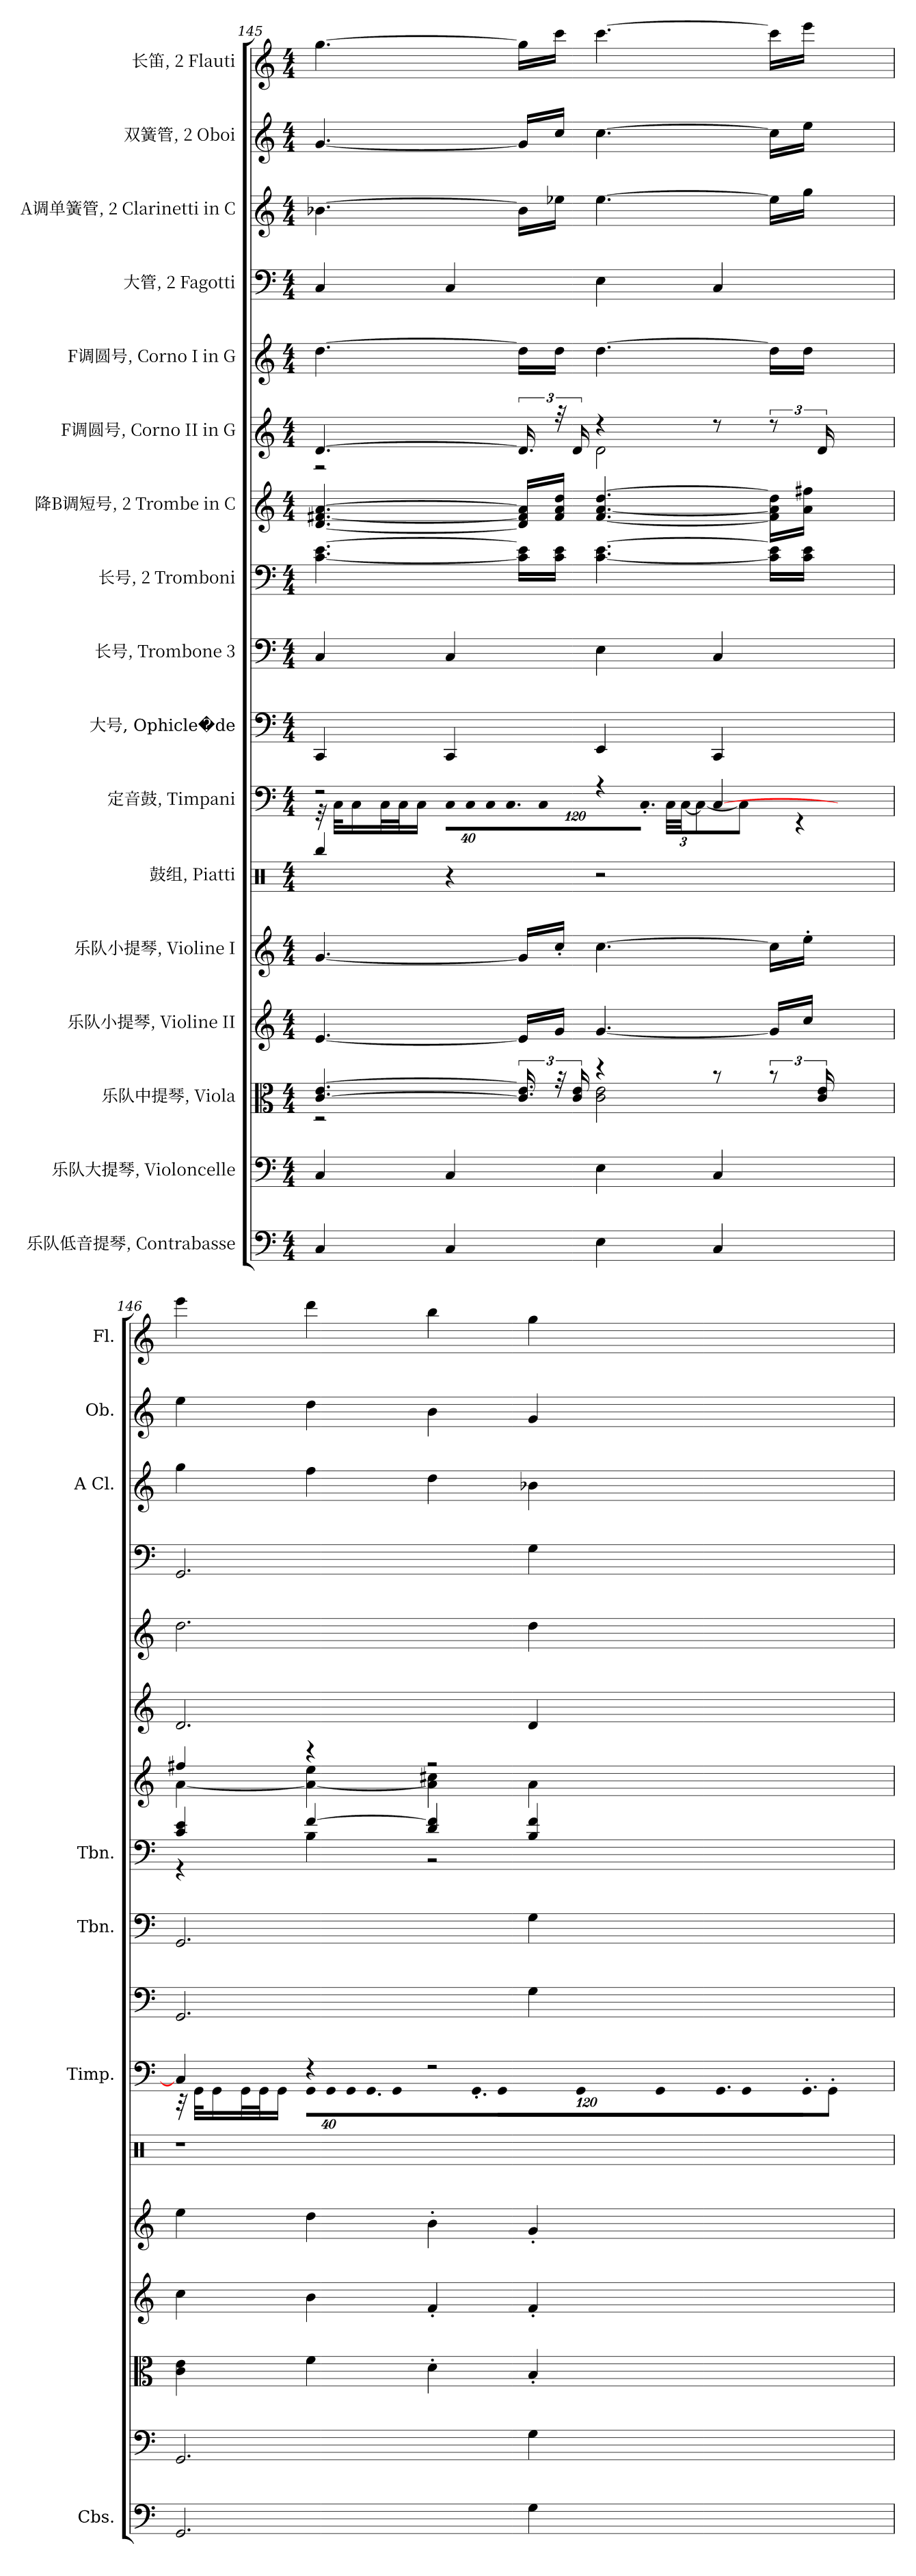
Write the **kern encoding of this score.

**kern	**kern	**kern	**kern	**kern	**kern	**kern	**kern	**kern	**kern	**kern	**kern	**kern	**kern	**kern	**kern	**kern
*part17	*part16	*part15	*part14	*part13	*part12	*part11	*part10	*part9	*part8	*part7	*part6	*part5	*part4	*part3	*part2	*part1
*staff17	*staff16	*staff15	*staff14	*staff13	*staff12	*staff11	*staff10	*staff9	*staff8	*staff7	*staff6	*staff5	*staff4	*staff3	*staff2	*staff1
*I"乐队低音提琴, Contrabasse	*I"乐队大提琴, Violoncelle	*I"乐队中提琴, Viola	*I"乐队小提琴, Violine II	*I"乐队小提琴, Violine I	*I"鼓组, Piatti	*I"定音鼓, Timpani	*I"大号, Ophicle�de	*I"长号, Trombone 3	*I"长号, 2 Tromboni	*I"降B调短号, 2 Trombe in C	*I"F调圆号, Corno II in G	*I"F调圆号, Corno I in G	*I"大管, 2 Fagotti	*I"A调单簧管, 2 Clarinetti in C	*I"双簧管, 2 Oboi	*I"长笛, 2 Flauti
*I'Cbs.	*	*	*	*	*	*I'Timp.	*	*I'Tbn.	*I'Tbn.	*	*	*	*	*I'A Cl.	*I'Ob.	*I'Fl.
*clefF4	*clefF4	*clefC3	*clefG2	*clefG2	*clefX	*clefF4	*clefF4	*clefF4	*clefF4	*clefG2	*clefG2	*clefG2	*clefF4	*clefG2	*clefG2	*clefG2
*ITrd7c12	*	*	*	*	*	*	*	*	*	*ITrd1c2	*ITrd4c7	*ITrd4c7	*	*ITrd2c3	*	*
*k[]	*k[]	*k[]	*k[]	*k[]	*k[]	*k[]	*k[]	*k[]	*k[]	*k[b-e-]	*k[b-]	*k[b-]	*k[]	*k[f#c#g#]	*k[]	*k[]
*M4/4	*M4/4	*M4/4	*M4/4	*M4/4	*M4/4	*M4/4	*M4/4	*M4/4	*M4/4	*M4/4	*M4/4	*M4/4	*M4/4	*M4/4	*M4/4	*M4/4
*MM162	*MM162	*MM162	*MM162	*MM162	*MM162	*MM162	*MM162	*MM162	*MM162	*MM162	*MM162	*MM162	*MM162	*MM162	*MM162	*MM162
=145	=145	=145	=145	=145	=145	=145	=145	=145	=145	=145	=145	=145	=145	=145	=145	=145
*	*	*^	*	*	*	*^	*	*	*	*	*^	*	*	*	*	*
4CC/	4C/	[4.c/ [4.e/	2r	[4.e/	[4.g/	4Rbb/	2r	32r	4CC/	4C/	[4.c\ [4.e\	[4.c/ [4.en/ [4.g/	[4.G/	2r	[4.g\	4C/	[4.gn\	[4.g/	[4.gg\
.	.	.	.	.	.	.	.	32C\KLL	.	.	.	.	.	.	.	.	.	.	.
.	.	.	.	.	.	.	.	16C\	.	.	.	.	.	.	.	.	.	.	.
.	.	.	.	.	.	.	.	32C\L	.	.	.	.	.	.	.	.	.	.	.
.	.	.	.	.	.	.	.	32C\J	.	.	.	.	.	.	.	.	.	.	.
.	.	.	.	.	.	.	.	16C\JJ	.	.	.	.	.	.	.	.	.	.	.
*	*	*	*	*	*	*	*	*Xbrackettup	*	*	*	*	*	*	*	*	*	*	*
!	!	!	!	!	!	!	!	!LO:N:vis=32	!	!	!	!	!	!	!	!	!	!	!
4CC/	4C/	.	.	.	.	4r	.	640%23C\LLL	4CC/	4C/	.	.	.	.	.	4C/	.	.	.
!	!	!	!	!	!	!	!	!LO:N:vis=32	!	!	!	!	!	!	!	!	!	!	!
.	.	.	.	.	.	.	.	640%23C\	.	.	.	.	.	.	.	.	.	.	.
!	!	!	!	!	!	!	!	!LO:N:vis=32	!	!	!	!	!	!	!	!	!	!	!
.	.	.	.	.	.	.	.	640%23C\	.	.	.	.	.	.	.	.	.	.	.
!	!	!	!	!	!	!	!	!LO:N:vis=32.	!	!	!	!	!	!	!	!	!	!	!
.	.	.	.	.	.	.	.	1920%103C\	.	.	.	.	.	.	.	.	.	.	.
.	.	24.c/] 24.e/]	.	16e/LL]	16g/LL]	.	.	.	.	.	16c\] 16e\]LL	16c/] 16e/] 16g/]LL	24.G/]	.	16g\LL]	.	16g\LL]	16g/LL]	16gg\LL]
!	!	!	!	!	!	!	!	!LO:N:vis=32	!	!	!	!	!	!	!	!	!	!	!
.	.	.	.	.	.	.	.	640%23C\	.	.	.	.	.	.	.	.	.	.	.
.	.	48r	.	16g/JJ	16cc'/JJ	.	.	.	.	.	16c\ 16e\JJ	16e/ 16g/ 16cc/JJ	48r	.	16g\JJ	.	16ccn\JJ	16cc/JJ	16ccc\JJ
!	!	!	!	!	!	!	!	!LO:N:vis=32.	!	!	!	!	!	!	!	!	!	!	!
.	.	.	.	.	.	.	.	1920%103C'\JJJ	.	.	.	.	.	.	.	.	.	.	.
.	.	24c/ 24e/	.	.	.	.	.	.	.	.	.	.	24G/	.	.	.	.	.	.
*	*	*	*	*	*	*	*	*	*	*	*	*	*	*	*	*	*	*	*MM164
4EE\	4E\	4r	2c\ 2e\	[4.g/	[4.cc\	2r	4r	.	4EE/	4E\	[4.c\ [4.e\	[4.e/ [4.g/ [4.cc/	4r	2G\	[4.g\	4E\	[4.cc\	[4.cc\	[4.ccc\
.	.	.	.	.	.	.	.	48C\LLL	.	.	.	.	.	.	.	.	.	.	.
.	.	.	.	.	.	.	.	[48C\JJ	.	.	.	.	.	.	.	.	.	.	.
.	.	.	.	.	.	.	.	12C\_	.	.	.	.	.	.	.	.	.	.	.
.	.	.	.	.	.	.	.	8C\J]	.	.	.	.	.	.	.	.	.	.	.
4CC/	4C/	8r	.	.	.	.	[4C/	.	4CC/	4C/	.	.	8r	.	.	4C/	.	.	.
.	.	.	.	.	.	.	.	4r	.	.	.	.	.	.	.	.	.	.	.
.	.	12r	.	16g/LL]	16cc\LL]	.	.	.	.	.	16c\] 16e\]LL	16e\] 16g\] 16cc\]LL	12r	.	16g\LL]	.	16cc\LL]	16cc\LL]	16ccc\LL]
.	.	.	.	16cc/JJ	16ee'\JJ	.	.	.	.	.	16c\ 16e\JJ	16g\ 16een\JJ	.	.	16g\JJ	.	16ee\JJ	16ee\JJ	16eee\JJ
.	.	24c/ 24e/	.	.	.	.	.	.	.	.	.	.	24G/	.	.	.	.	.	.
960ryy	960ryy	960ryy	960ryy	960ryy	960ryy	960ryy	960ryy	.	960ryy	960ryy	960ryy	960ryy	960ryy	960ryy	960ryy	960ryy	960ryy	960ryy	960ryy
*	*	*v	*v	*	*	*	*	*	*	*	*	*	*v	*v	*	*	*	*	*
!!LO:PB:g=z
=146	=146	=146	=146	=146	=146	=146	=146	=146	=146	=146	=146	=146	=146	=146	=146	=146	=146
*	*	*	*	*	*	*	*	*	*	*	*	*	*	*	*	*	*MM162
*	*	*	*	*	*	*	*	*	*	*^	*^	*	*	*	*	*	*
2.GGG/	2.GG/	4c\ 4e\	4cc\	4ee\	1r	4C/]	32r	2.GG/	2.GG/	4c/ 4e/	4r	4een/	[4g\	2.G/	2.g\	2.GG/	4ee\	4ee\	4eee\
.	.	.	.	.	.	.	32GG\KLL	.	.	.	.	.	.	.	.	.	.	.	.
.	.	.	.	.	.	.	16GG\	.	.	.	.	.	.	.	.	.	.	.	.
.	.	.	.	.	.	.	32GG\L	.	.	.	.	.	.	.	.	.	.	.	.
.	.	.	.	.	.	.	32GG\J	.	.	.	.	.	.	.	.	.	.	.	.
.	.	.	.	.	.	.	16GG\JJ	.	.	.	.	.	.	.	.	.	.	.	.
*	*	*	*	*	*	*	*	*	*	*	*	*	*	*	*	*	*	*	*MM171
!	!	!	!	!	!	!	!LO:N:vis=32	!	!	!	!	!	!	!	!	!	!	!	!
.	.	4f\	4b\	4dd\	.	4r	640%23GG\LLL	.	.	[4f/	4B\	4r	4g\_ 4dd\	.	.	.	4dd\	4dd\	4ddd\
!	!	!	!	!	!	!	!LO:N:vis=32	!	!	!	!	!	!	!	!	!	!	!	!
.	.	.	.	.	.	.	640%23GG\	.	.	.	.	.	.	.	.	.	.	.	.
!	!	!	!	!	!	!	!LO:N:vis=32	!	!	!	!	!	!	!	!	!	!	!	!
.	.	.	.	.	.	.	640%23GG\	.	.	.	.	.	.	.	.	.	.	.	.
!	!	!	!	!	!	!	!LO:N:vis=32.	!	!	!	!	!	!	!	!	!	!	!	!
.	.	.	.	.	.	.	1920%103GG\	.	.	.	.	.	.	.	.	.	.	.	.
!	!	!	!	!	!	!	!LO:N:vis=32	!	!	!	!	!	!	!	!	!	!	!	!
.	.	.	.	.	.	.	640%23GG\	.	.	.	.	.	.	.	.	.	.	.	.
!	!	!	!	!	!	!	!LO:N:vis=32.	!	!	!	!	!	!	!	!	!	!	!	!
.	.	.	.	.	.	.	1920%103GG'\JJJ	.	.	.	.	.	.	.	.	.	.	.	.
*	*	*	*	*	*	*	*	*	*	*	*	*	*	*	*	*	*	*	*MM164
.	.	4d'\	4f'/	4b'\	.	2r	.	.	.	4d/ 4f/]	2r	2r	4g\] 4bn\	.	.	.	4b\	4b\	4bb\
!	!	!	!	!	!	!	!LO:N:vis=32	!	!	!	!	!	!	!	!	!	!	!	!
.	.	.	.	.	.	.	640%23GG\LLL	.	.	.	.	.	.	.	.	.	.	.	.
!	!	!	!	!	!	!	!LO:N:vis=32	!	!	!	!	!	!	!	!	!	!	!	!
.	.	.	.	.	.	.	640%23GG\	.	.	.	.	.	.	.	.	.	.	.	.
!	!	!	!	!	!	!	!LO:N:vis=32	!	!	!	!	!	!	!	!	!	!	!	!
.	.	.	.	.	.	.	640%23GG\	.	.	.	.	.	.	.	.	.	.	.	.
!	!	!	!	!	!	!	!LO:N:vis=32.	!	!	!	!	!	!	!	!	!	!	!	!
.	.	.	.	.	.	.	1920%103GG\	.	.	.	.	.	.	.	.	.	.	.	.
!	!	!	!	!	!	!	!LO:N:vis=32	!	!	!	!	!	!	!	!	!	!	!	!
.	.	.	.	.	.	.	640%23GG\	.	.	.	.	.	.	.	.	.	.	.	.
!	!	!	!	!	!	!	!LO:N:vis=32.	!	!	!	!	!	!	!	!	!	!	!	!
.	.	.	.	.	.	.	1920%103GG'\JJJ	.	.	.	.	.	.	.	.	.	.	.	.
*	*	*	*	*	*	*	*	*	*	*	*	*	*	*	*	*	*	*	*MM171
4GG\	4G\	4B'/	4f'/	4g'/	.	.	.	4G\	4G\	4B/ 4f/	.	.	4g\	4G/	4g\	4G\	4gn\	4g/	4gg\
.	.	.	.	.	.	.	4GG'\	.	.	.	.	.	.	.	.	.	.	.	.
480ryy	480ryy	480ryy	480ryy	480ryy	480ryy	480ryy	.	480ryy	480ryy	480ryy	480ryy	480ryy	480ryy	480ryy	480ryy	480ryy	480ryy	480ryy	480ryy
*	*	*	*	*	*	*	*	*	*	*v	*v	*	*	*	*	*	*	*	*
*	*	*	*	*	*	*v	*v	*	*	*	*v	*v	*	*	*	*	*	*
=	=	=	=	=	=	=	=	=	=	=	=	=	=	=	=	=
*-	*-	*-	*-	*-	*-	*-	*-	*-	*-	*-	*-	*-	*-	*-	*-	*-
